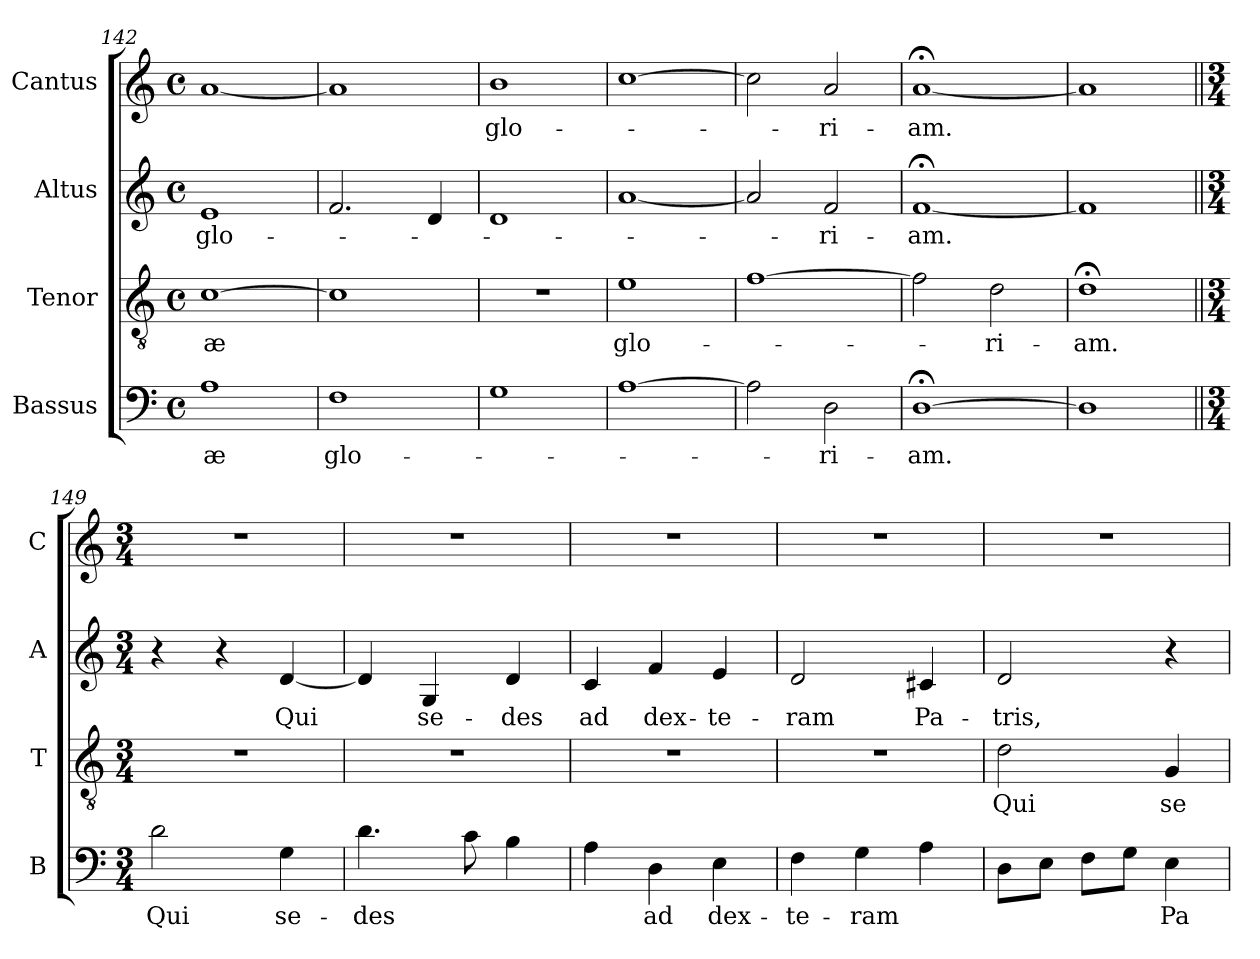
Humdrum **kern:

**kern	**text	**kern	**text	**kern	**text	**kern	**text
*part4	*part4	*part3	*part3	*part2	*part2	*part1	*part1
*staff4	*staff4	*staff3	*staff3	*staff2	*staff2	*staff1	*staff1
*I"Bassus	*	*I"Tenor	*	*I"Altus	*	*I"Cantus	*
*I'B	*	*I'T	*	*I'A	*	*I'C	*
*clefF4	*	*clefGv2	*	*clefG2	*	*clefG2	*
*k[]	*	*k[]	*	*k[]	*	*k[]	*
*C:	*	*C:	*	*C:	*	*C:	*
*M4/4	*	*M4/4	*	*M4/4	*	*M4/4	*
*met(c)	*	*met(c)	*	*met(c)	*	*met(c)	*
=142	=142	=142	=142	=142	=142	=142	=142
!	!LO:LY:b	!	!	!	!	!	!
!	!	!	!LO:LY:b	!	!	!	!
!	!	!	!	!	!LO:LY:b	!	!
1A	-æ	[1c	-æ	1e	glo-	[1a	.
=143	=143	=143	=143	=143	=143	=143	=143
!	!LO:LY:b	!	!	!	!	!	!
1F	glo-	1c]	.	2.f/	.	1a]	.
.	.	.	.	4d/	.	.	.
=144	=144	=144	=144	=144	=144	=144	=144
!	!	!	!	!	!	!	!LO:LY:b
1G	.	1r	.	1d	.	1b	glo-
=145	=145	=145	=145	=145	=145	=145	=145
!	!	!	!LO:LY:b	!	!	!	!
[1A	.	1e	glo-	[1a	.	[1cc	.
=146	=146	=146	=146	=146	=146	=146	=146
2A\]	.	[1f	.	2a/]	.	2cc\]	.
!	!LO:LY:b	!	!	!	!	!	!
!	!	!	!	!	!LO:LY:b	!	!
!	!	!	!	!	!	!	!LO:LY:b
2D\	-ri-	.	.	2f/	-ri-	2a/	-ri-
=147	=147	=147	=147	=147	=147	=147	=147
!	!LO:LY:b	!	!	!	!	!	!
!	!	!	!	!	!LO:LY:b	!	!
!	!	!	!	!	!	!	!LO:LY:b
[1D;<	-am.	2f\]	.	[1f;<	-am.	[1a;<	-am.
!	!	!	!LO:LY:b	!	!	!	!
.	.	2d\	-ri-	.	.	.	.
=148	=148	=148	=148	=148	=148	=148	=148
!	!	!	!LO:LY:b	!	!	!	!
1D]	.	1d;<	-am.	1f]	.	1a]	.
!!LO:PB:g=z
=149||	=149||	=149||	=149||	=149||	=149||	=149||	=149||
*M3/4	*	*M3/4	*	*M3/4	*	*M3/4	*
!	!LO:LY:b	!	!	!	!	!	!
2d\	Qui	2.r	.	4r	.	2.r	.
.	.	.	.	4r	.	.	.
!	!LO:LY:b	!	!	!	!	!	!
!	!	!	!	!	!LO:LY:b	!	!
4G\	se-	.	.	[4d/	Qui	.	.
=150	=150	=150	=150	=150	=150	=150	=150
!	!LO:LY:b	!	!	!	!	!	!
4.d\	-des	2.r	.	4d/]	.	2.r	.
!	!	!	!	!	!LO:LY:b	!	!
.	.	.	.	4G/	se-	.	.
8c\	.	.	.	.	.	.	.
!	!	!	!	!	!LO:LY:b	!	!
4B\	.	.	.	4d/	-des	.	.
=151	=151	=151	=151	=151	=151	=151	=151
!	!	!	!	!	!LO:LY:b	!	!
4A\	.	2.r	.	4c/	ad	2.r	.
!	!LO:LY:b	!	!	!	!	!	!
!	!	!	!	!	!LO:LY:b	!	!
4D\	ad	.	.	4f/	dex-	.	.
!	!LO:LY:b	!	!	!	!	!	!
!	!	!	!	!	!LO:LY:b	!	!
4E\	dex-	.	.	4e/	-te-	.	.
=152	=152	=152	=152	=152	=152	=152	=152
!	!LO:LY:b	!	!	!	!	!	!
!	!	!	!	!	!LO:LY:b	!	!
4F\	-te-	2.r	.	2d/	-ram	2.r	.
!	!LO:LY:b	!	!	!	!	!	!
4G\	-ram	.	.	.	.	.	.
!	!	!	!	!	!LO:LY:b	!	!
4A\	.	.	.	4c#X/	Pa-	.	.
=153	=153	=153	=153	=153	=153	=153	=153
!	!	!	!LO:LY:b	!	!	!	!
!	!	!	!	!	!LO:LY:b	!	!
8D\L	.	2d\	Qui	2d/	-tris,	2.r	.
8E\J	.	.	.	.	.	.	.
8F\L	.	.	.	.	.	.	.
8G\J	.	.	.	.	.	.	.
!	!LO:LY:b	!	!	!	!	!	!
!	!	!	!LO:LY:b	!	!	!	!
4E\	Pa-	4G/	se-	4r	.	.	.
=	=	=	=	=	=	=	=
*-	*-	*-	*-	*-	*-	*-	*-
